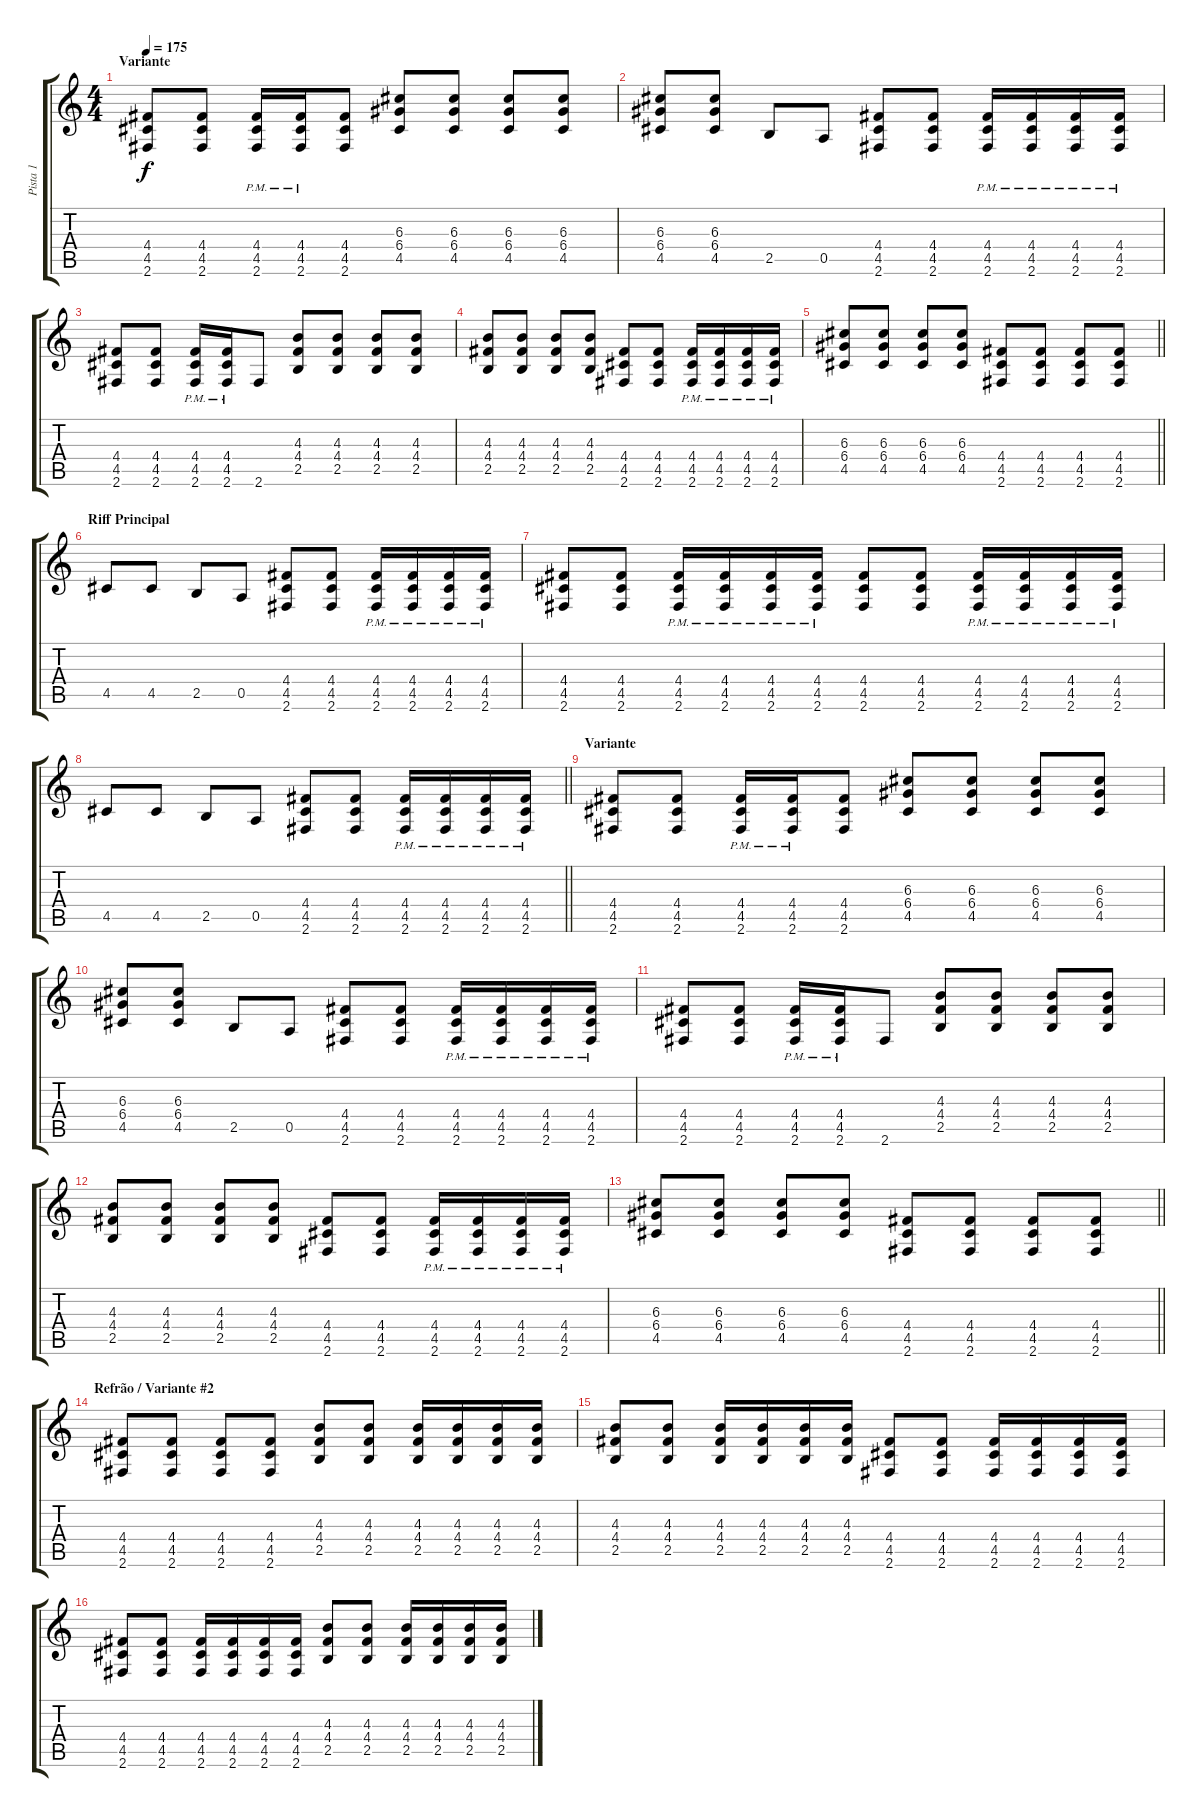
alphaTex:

\track ("Pista 1" "Pista 1") {instrument distortionguitar}
\staff {score tabs}
\tuning (E4 B3 G3 D3 A2 E2) {hide}
\ts (4 4)
\section ("" "Variante")
\tempo 175
\clef g2
\ks c
(4.4 4.5 2.6).8{dy f} (4.4 4.5 2.6).8 (4.4{pm} 4.5{pm} 2.6{pm}).16 (4.4{pm} 4.5{pm} 2.6{pm}).16 (4.4 4.5 2.6).8 (6.3 6.4 4.5).8 (6.3 6.4 4.5).8 (6.3 6.4 4.5).8 (6.3 6.4 4.5).8 |
(6.3 6.4 4.5).8 (6.3 6.4 4.5).8 2.5.8 0.5.8 (4.4 4.5 2.6).8 (4.4 4.5 2.6).8 (4.4{pm} 4.5{pm} 2.6{pm}).16 (4.4{pm} 4.5{pm} 2.6{pm}).16 (4.4{pm} 4.5{pm} 2.6{pm}).16 (4.4{pm} 4.5{pm} 2.6{pm}).16 |
(4.4 4.5 2.6).8 (4.4 4.5 2.6).8 (4.4{pm} 4.5{pm} 2.6{pm}).16 (4.4{pm} 4.5{pm} 2.6{pm}).16 2.6.8 (4.3 4.4 2.5).8 (4.3 4.4 2.5).8 (4.3 4.4 2.5).8 (4.3 4.4 2.5).8 |
(4.3 4.4 2.5).8 (4.3 4.4 2.5).8 (4.3 4.4 2.5).8 (4.3 4.4 2.5).8 (4.4 4.5 2.6).8 (4.4 4.5 2.6).8 (4.4{pm} 4.5{pm} 2.6{pm}).16 (4.4{pm} 4.5{pm} 2.6{pm}).16 (4.4{pm} 4.5{pm} 2.6{pm}).16 (4.4{pm} 4.5{pm} 2.6{pm}).16 |
\barLineRight lightlight
(6.3 6.4 4.5).8 (6.3 6.4 4.5).8 (6.3 6.4 4.5).8 (6.3 6.4 4.5).8 (4.4 4.5 2.6).8 (4.4 4.5 2.6).8 (4.4 4.5 2.6).8 (4.4 4.5 2.6).8 |
\section ("" "Riff Principal")
4.5.8 4.5.8 2.5.8 0.5.8 (4.4 4.5 2.6).8 (4.4 4.5 2.6).8 (4.4{pm} 4.5{pm} 2.6{pm}).16 (4.4{pm} 4.5{pm} 2.6{pm}).16 (4.4{pm} 4.5{pm} 2.6{pm}).16 (4.4{pm} 4.5{pm} 2.6{pm}).16 |
(4.4 4.5 2.6).8 (4.4 4.5 2.6).8 (4.4{pm} 4.5{pm} 2.6{pm}).16 (4.4{pm} 4.5{pm} 2.6{pm}).16 (4.4{pm} 4.5{pm} 2.6{pm}).16 (4.4{pm} 4.5{pm} 2.6{pm}).16 (4.4 4.5 2.6).8 (4.4 4.5 2.6).8 (4.4{pm} 4.5{pm} 2.6{pm}).16 (4.4{pm} 4.5{pm} 2.6{pm}).16 (4.4{pm} 4.5{pm} 2.6{pm}).16 (4.4{pm} 4.5{pm} 2.6{pm}).16 |
\barLineRight lightlight
4.5.8 4.5.8 2.5.8 0.5.8 (4.4 4.5 2.6).8 (4.4 4.5 2.6).8 (4.4{pm} 4.5{pm} 2.6{pm}).16 (4.4{pm} 4.5{pm} 2.6{pm}).16 (4.4{pm} 4.5{pm} 2.6{pm}).16 (4.4{pm} 4.5{pm} 2.6{pm}).16 |
\section ("" "Variante")
(4.4 4.5 2.6).8 (4.4 4.5 2.6).8 (4.4{pm} 4.5{pm} 2.6{pm}).16 (4.4{pm} 4.5{pm} 2.6{pm}).16 (4.4 4.5 2.6).8 (6.3 6.4 4.5).8 (6.3 6.4 4.5).8 (6.3 6.4 4.5).8 (6.3 6.4 4.5).8 |
(6.3 6.4 4.5).8 (6.3 6.4 4.5).8 2.5.8 0.5.8 (4.4 4.5 2.6).8 (4.4 4.5 2.6).8 (4.4{pm} 4.5{pm} 2.6{pm}).16 (4.4{pm} 4.5{pm} 2.6{pm}).16 (4.4{pm} 4.5{pm} 2.6{pm}).16 (4.4{pm} 4.5{pm} 2.6{pm}).16 |
(4.4 4.5 2.6).8 (4.4 4.5 2.6).8 (4.4{pm} 4.5{pm} 2.6{pm}).16 (4.4{pm} 4.5{pm} 2.6{pm}).16 2.6.8 (4.3 4.4 2.5).8 (4.3 4.4 2.5).8 (4.3 4.4 2.5).8 (4.3 4.4 2.5).8 |
(4.3 4.4 2.5).8 (4.3 4.4 2.5).8 (4.3 4.4 2.5).8 (4.3 4.4 2.5).8 (4.4 4.5 2.6).8 (4.4 4.5 2.6).8 (4.4{pm} 4.5{pm} 2.6{pm}).16 (4.4{pm} 4.5{pm} 2.6{pm}).16 (4.4{pm} 4.5{pm} 2.6{pm}).16 (4.4{pm} 4.5{pm} 2.6{pm}).16 |
\barLineRight lightlight
(6.3 6.4 4.5).8 (6.3 6.4 4.5).8 (6.3 6.4 4.5).8 (6.3 6.4 4.5).8 (4.4 4.5 2.6).8 (4.4 4.5 2.6).8 (4.4 4.5 2.6).8 (4.4 4.5 2.6).8 |
\section ("" "Refrão / Variante #2 ")
(4.4 4.5 2.6).8 (4.4 4.5 2.6).8 (4.4 4.5 2.6).8 (4.4 4.5 2.6).8 (4.3 4.4 2.5).8 (4.3 4.4 2.5).8 (4.3 4.4 2.5).16 (4.3 4.4 2.5).16 (4.3 4.4 2.5).16 (4.3 4.4 2.5).16 |
(4.3 4.4 2.5).8 (4.3 4.4 2.5).8 (4.3 4.4 2.5).16 (4.3 4.4 2.5).16 (4.3 4.4 2.5).16 (4.3 4.4 2.5).16 (4.4 4.5 2.6).8 (4.4 4.5 2.6).8 (4.4 4.5 2.6).16 (4.4 4.5 2.6).16 (4.4 4.5 2.6).16 (4.4 4.5 2.6).16 |
(4.4 4.5 2.6).8 (4.4 4.5 2.6).8 (4.4 4.5 2.6).16 (4.4 4.5 2.6).16 (4.4 4.5 2.6).16 (4.4 4.5 2.6).16 (4.3 4.4 2.5).8 (4.3 4.4 2.5).8 (4.3 4.4 2.5).16 (4.3 4.4 2.5).16 (4.3 4.4 2.5).16 (4.3 4.4 2.5).16
